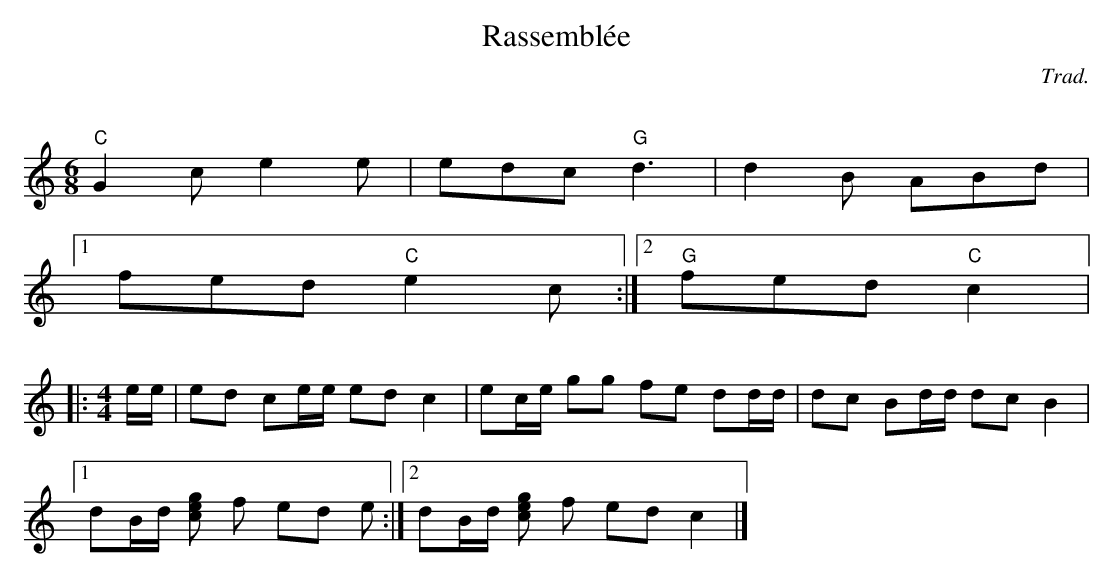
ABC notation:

X:1
T:Rassemblée
C:Trad.
Q:C6=130
M:6/8
L:1/16
K:C
"C"G4 c2 e4 e2 | e2d2c2 "G"d6 | d4 B2 A2B2d2 |1
f2e2d2 "C"e4 c2 :|2 "G"f2e2d2 "C"c4 |:
M:4/4
L:1/16
ee | e2d2 c2ee e2d2 c4 | e2ce g2g2 f2e2 d2dd | d2c2 B2dd d2c2 B4 |1
d2Bd [c2e2g2] f2 e2d2 e2 :|2 d2Bd [c2e2g2] f2 e2d2 c4 |]
